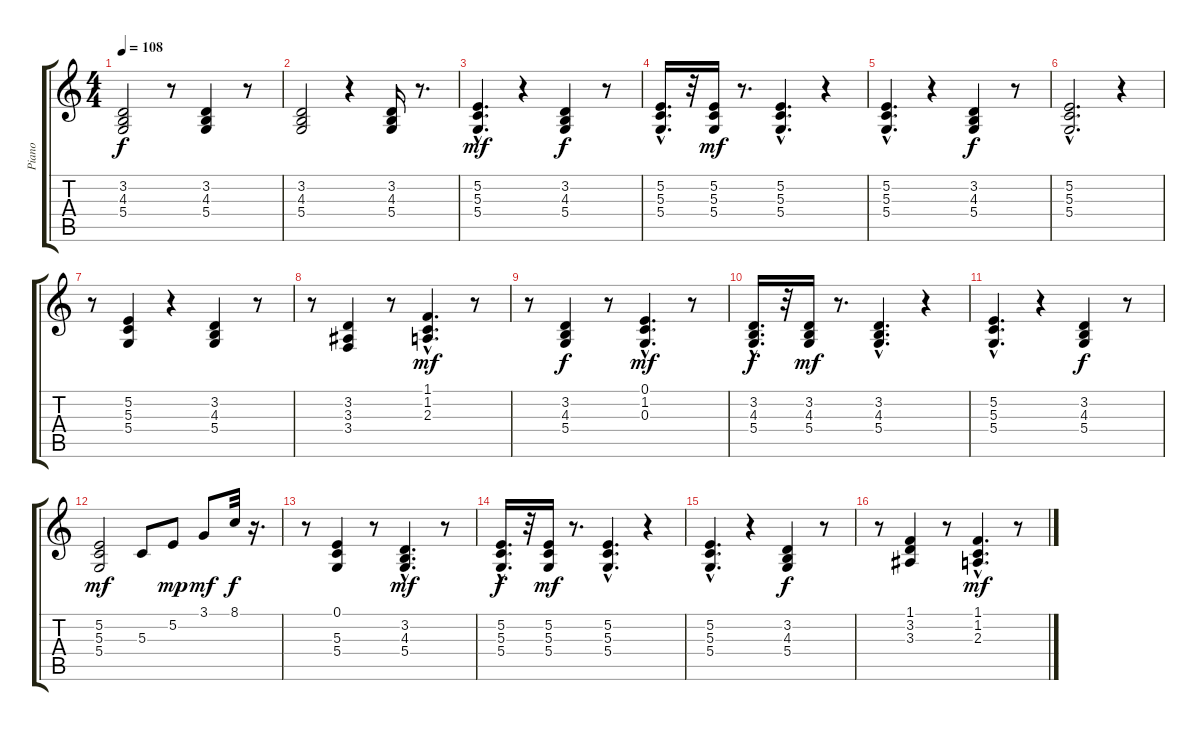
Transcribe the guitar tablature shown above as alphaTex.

\track ("Piano" "Piano") {instrument acousticgrandpiano}
\staff {score tabs}
\tuning (E4 B3 G3 D3 A2 E2) {hide}
\ts (4 4)
\tempo 108
\clef g2
\ks c
(3.2 4.3 5.4).2{dy f} r.8 (3.2 4.3 5.4).4 r.8 |
(3.2 4.3 5.4).2 r.4 (3.2 4.3 5.4).16 r.8{d} |
(5.2{hac} 5.3{hac} 5.4{hac}).4{d dy mf} r.4 (3.2 4.3 5.4).4{dy f} r.8 |
(5.2{hac} 5.3{hac} 5.4{hac}).16{d} r.32 (5.2 5.3 5.4).16{dy mf} r.8{d} (5.2{hac} 5.3{hac} 5.4{hac}).4{d} r.4 |
(5.2{hac} 5.3{hac} 5.4{hac}).4{d} r.4 (3.2 4.3 5.4).4{dy f} r.8 |
(5.2{hac} 5.3{hac} 5.4{hac}).2{d} r.4 |
r.8 (5.2 5.3 5.4).4 r.4 (3.2 4.3 5.4).4 r.8 |
r.8 (3.2 3.3 3.4).4 r.8 (1.1{hac} 1.2{hac} 2.3{hac}).4{d dy mf} r.8 |
r.8 (3.2 4.3 5.4).4{dy f} r.8 (0.1{hac} 1.2{hac} 0.3{hac}).4{d dy mf} r.8 |
(3.2{hac} 4.3{hac} 5.4{hac}).16{d dy f} r.32 (3.2 4.3 5.4).16{dy mf} r.8{d} (3.2{hac} 4.3{hac} 5.4{hac}).4{d} r.4 |
(5.2{hac} 5.3{hac} 5.4{hac}).4{d} r.4 (3.2 4.3 5.4).4{dy f} r.8 |
(5.2 5.3 5.4).2{dy mf} 5.3.8 5.2.8{dy mp} 3.1.8{dy mf} 8.1.32{dy f} r.16{d} |
r.8 (0.1 5.3 5.4).4 r.8 (3.2{hac} 4.3{hac} 5.4{hac}).4{d dy mf} r.8 |
(5.2{hac} 5.3{hac} 5.4{hac}).16{d dy f} r.32 (5.2 5.3 5.4).16{dy mf} r.8{d} (5.2{hac} 5.3{hac} 5.4{hac}).4{d} r.4 |
(5.2{hac} 5.3{hac} 5.4{hac}).4{d} r.4 (3.2 4.3 5.4).4{dy f} r.8 |
r.8 (1.1 3.2 3.3).4 r.8 (1.1{hac} 1.2{hac} 2.3{hac}).4{d dy mf} r.8
